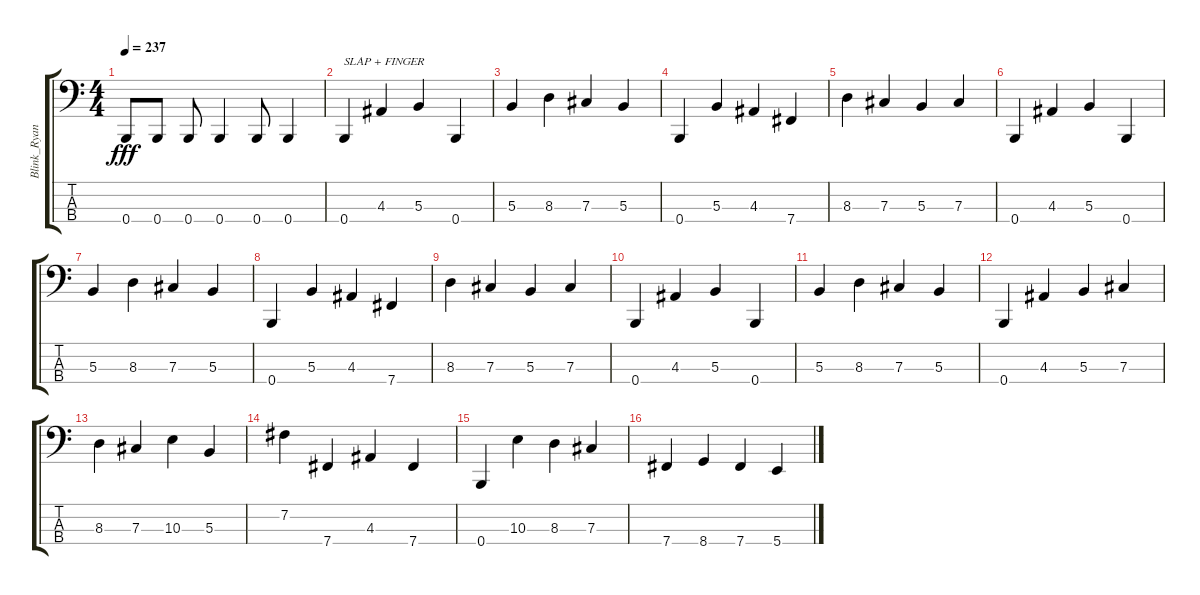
\track ("Blink_Ryan" "Blink_Ryan") {instrument electricbasspick}
\staff {score tabs}
\tuning (E2 B1 Gb1 B0) {hide}
\ts (4 4)
\tempo 237
\clef f4
\ks c
0.4.8{dy fff} 0.4.8 0.4.8 0.4.4 0.4.8 0.4.4 |
0.4.4{txt "SLAP + FINGER"} 4.3.4 5.3.4 0.4.4 |
5.3.4 8.3.4 7.3.4 5.3.4 |
0.4.4 5.3.4 4.3.4 7.4.4 |
8.3.4 7.3.4 5.3.4 7.3.4 |
0.4.4 4.3.4 5.3.4 0.4.4 |
5.3.4 8.3.4 7.3.4 5.3.4 |
0.4.4 5.3.4 4.3.4 7.4.4 |
8.3.4 7.3.4 5.3.4 7.3.4 |
0.4.4 4.3.4 5.3.4 0.4.4 |
5.3.4 8.3.4 7.3.4 5.3.4 |
0.4.4 4.3.4 5.3.4 7.3.4 |
8.3.4 7.3.4 10.3.4 5.3.4 |
7.2.4 7.4.4 4.3.4 7.4.4 |
0.4.4 10.3.4 8.3.4 7.3.4 |
7.4.4 8.4.4 7.4.4 5.4.4
